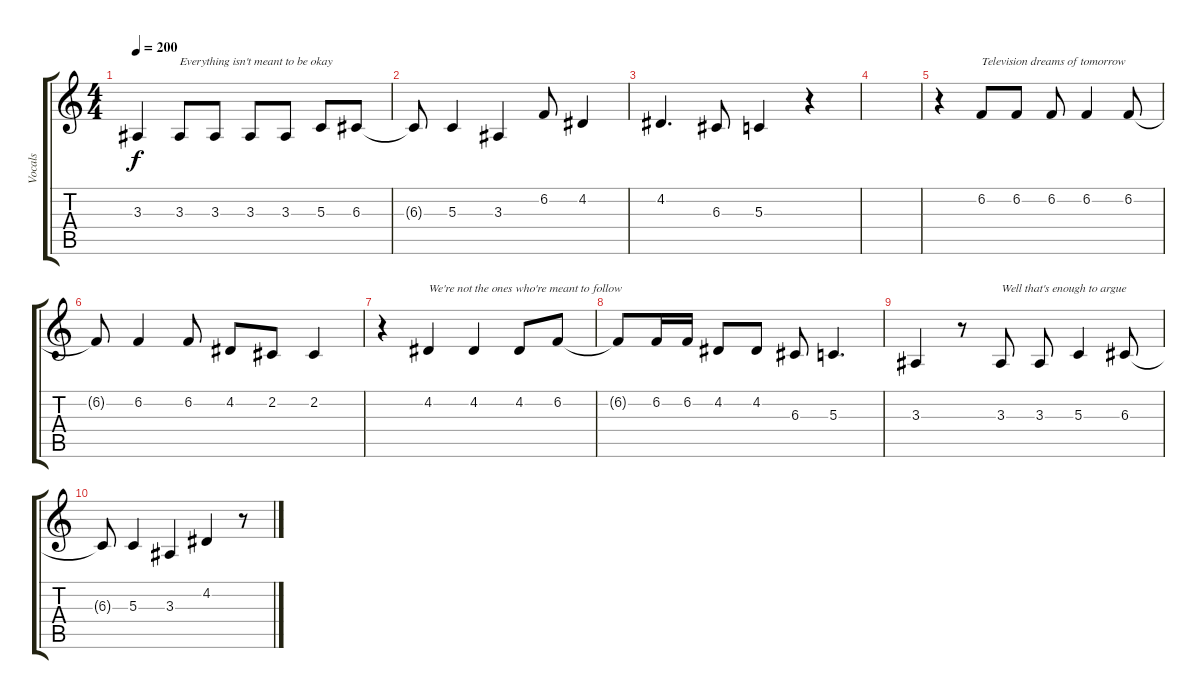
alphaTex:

\track ("Vocals" "Vocals") {instrument tenorsax}
\staff {score tabs}
\tuning (E4 B3 G3 D3 A2 E2) {hide}
\ts (4 4)
\tempo 200
\clef g2
\ks c
3.3.4{dy f} 3.3.8{txt "Everything isn't meant to be okay"} 3.3.8 3.3.8 3.3.8 5.3.8 6.3.8 |
6.3{t}.8 5.3.4 3.3.4 6.2.8 4.2.4 |
4.2.4{d} 6.3.8 5.3.4 r.4 |
|
r.4 6.2.8{txt "Television dreams of tomorrow"} 6.2.8 6.2.8 6.2.4 6.2.8 |
6.2{t}.8 6.2.4 6.2.8 4.2.8 2.2.8 2.2.4 |
r.4 4.2.4{txt "We're not the ones who're meant to follow"} 4.2.4 4.2.8 6.2.8 |
6.2{t}.8 6.2.16 6.2.16 4.2.8 4.2.8 6.3.8 5.3.4{d} |
3.3.4 r.8 3.3.8{txt "Well that's enough to argue"} 3.3.8 5.3.4 6.3.8 |
6.3{t}.8 5.3.4 3.3.4 4.2.4 r.8
